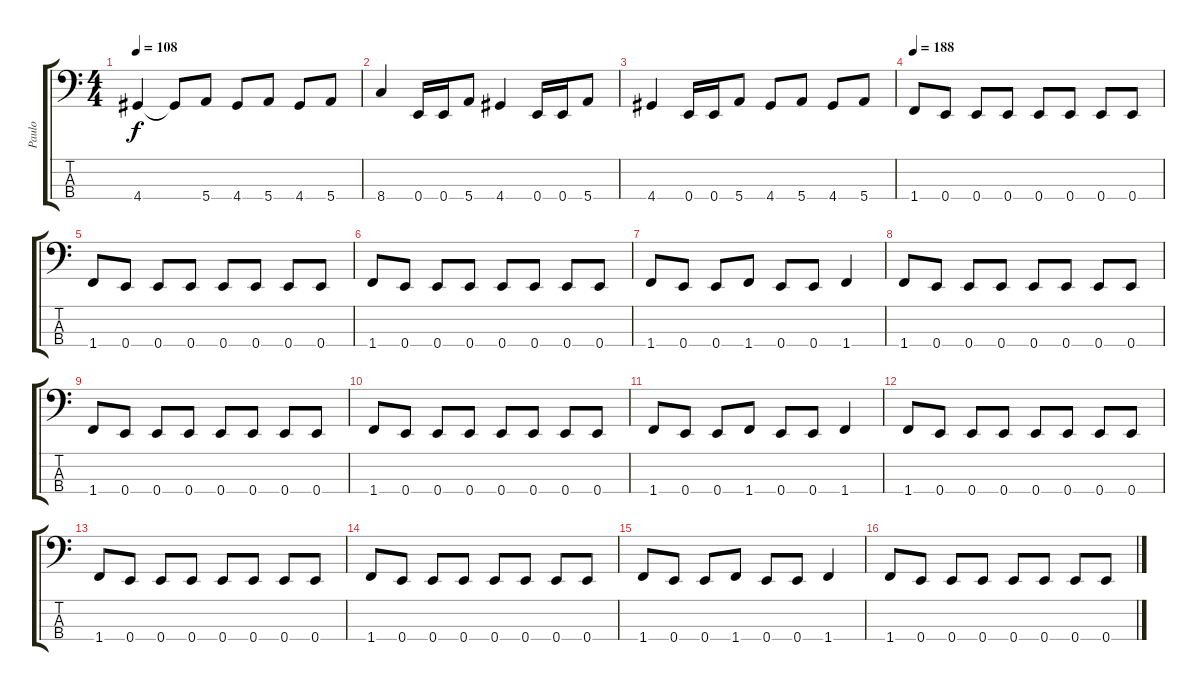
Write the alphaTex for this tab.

\track ("Paulo" "Paulo") {instrument electricbasspick}
\staff {score tabs}
\tuning (G2 D2 A1 E1) {hide}
\ts (4 4)
\tempo 108
\clef f4
\ks c
4.4.4{dy f} 4.4{t}.8 5.4.8 4.4.8 5.4.8 4.4.8 5.4.8 |
8.4.4 0.4.16 0.4.16 5.4.8 4.4.4 0.4.16 0.4.16 5.4.8 |
4.4.4 0.4.16 0.4.16 5.4.8 4.4.8 5.4.8 4.4.8 5.4.8 |
\tempo 188
1.4.8 0.4.8 0.4.8 0.4.8 0.4.8 0.4.8 0.4.8 0.4.8 |
1.4.8 0.4.8 0.4.8 0.4.8 0.4.8 0.4.8 0.4.8 0.4.8 |
1.4.8 0.4.8 0.4.8 0.4.8 0.4.8 0.4.8 0.4.8 0.4.8 |
1.4.8 0.4.8 0.4.8 1.4.8 0.4.8 0.4.8 1.4.4 |
1.4.8 0.4.8 0.4.8 0.4.8 0.4.8 0.4.8 0.4.8 0.4.8 |
1.4.8 0.4.8 0.4.8 0.4.8 0.4.8 0.4.8 0.4.8 0.4.8 |
1.4.8 0.4.8 0.4.8 0.4.8 0.4.8 0.4.8 0.4.8 0.4.8 |
1.4.8 0.4.8 0.4.8 1.4.8 0.4.8 0.4.8 1.4.4 |
1.4.8 0.4.8 0.4.8 0.4.8 0.4.8 0.4.8 0.4.8 0.4.8 |
1.4.8 0.4.8 0.4.8 0.4.8 0.4.8 0.4.8 0.4.8 0.4.8 |
1.4.8 0.4.8 0.4.8 0.4.8 0.4.8 0.4.8 0.4.8 0.4.8 |
1.4.8 0.4.8 0.4.8 1.4.8 0.4.8 0.4.8 1.4.4 |
1.4.8 0.4.8 0.4.8 0.4.8 0.4.8 0.4.8 0.4.8 0.4.8
